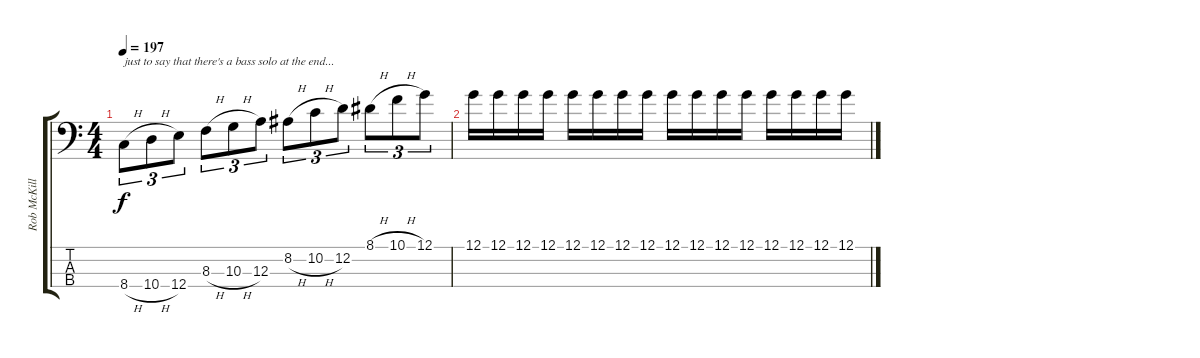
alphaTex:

\track ("Rob McKillop" "Rob McKill") {instrument electricbassfinger}
\staff {score tabs}
\tuning (G2 D2 A1 E1) {hide}
\ts (4 4)
\tempo 197
\clef f4
\ks c
8.4{h}.8{tu (3 2) txt "just to say that there's a bass solo at the end..." dy f} 10.4{h}.8{tu (3 2)} 12.4.8{tu (3 2)} 8.3{h}.8{tu (3 2)} 10.3{h}.8{tu (3 2)} 12.3.8{tu (3 2)} 8.2{h}.8{tu (3 2)} 10.2{h}.8{tu (3 2)} 12.2.8{tu (3 2)} 8.1{h}.8{tu (3 2)} 10.1{h}.8{tu (3 2)} 12.1.8{tu (3 2)} |
12.1.16 12.1.16 12.1.16 12.1.16 12.1.16 12.1.16 12.1.16 12.1.16 12.1.16 12.1.16 12.1.16 12.1.16 12.1.16 12.1.16 12.1.16 12.1.16
